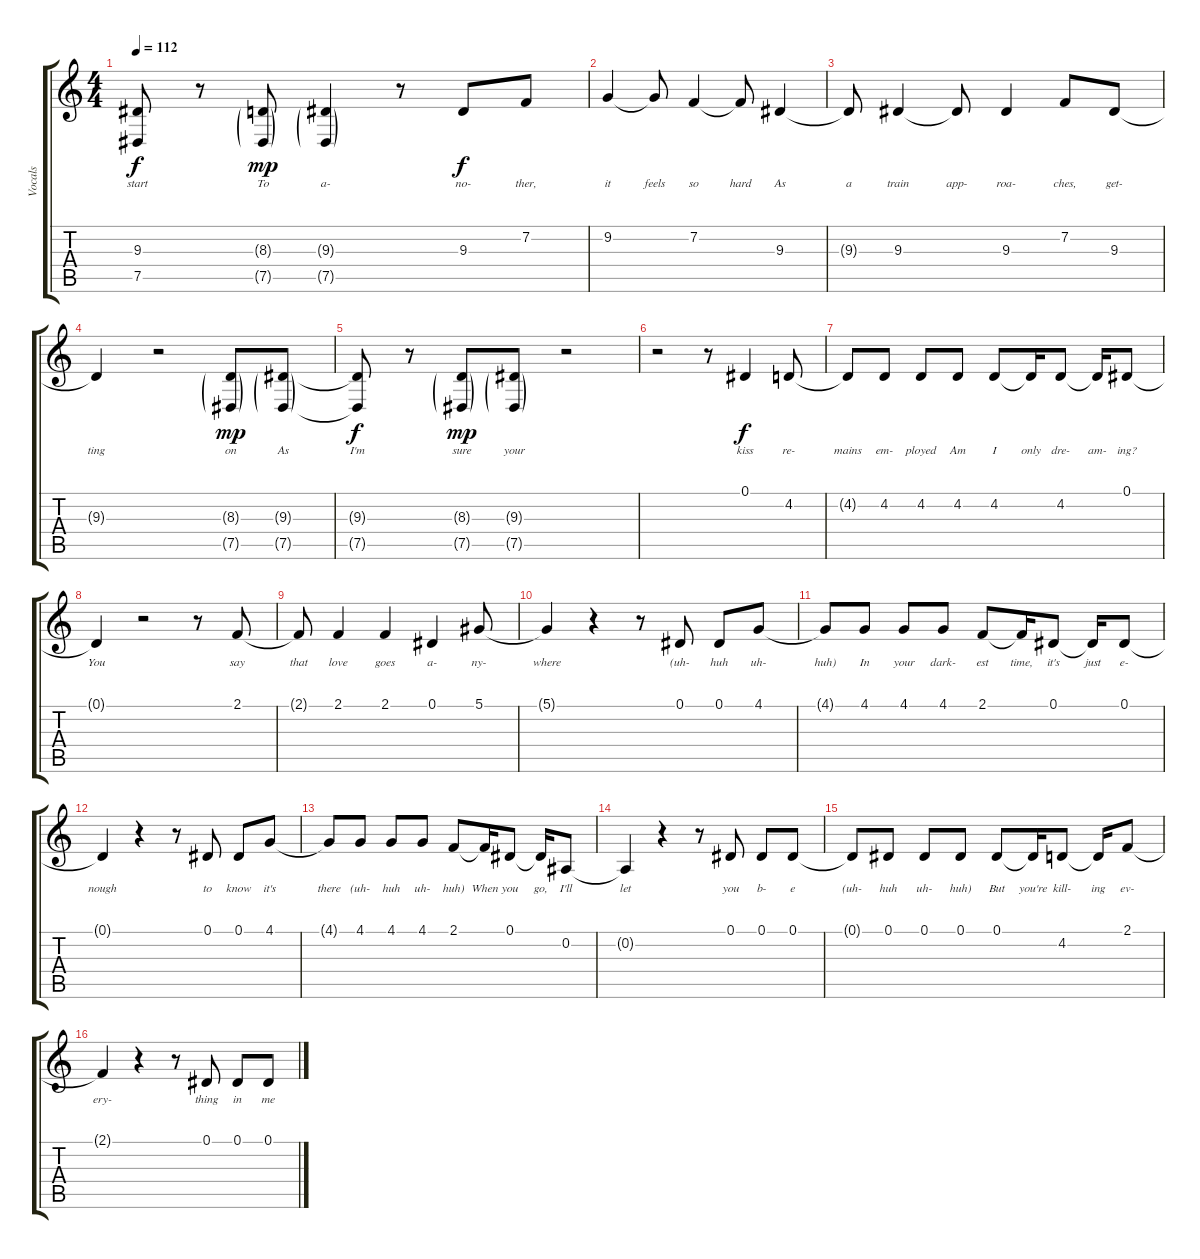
\track ("Vocals" "Vocals") {instrument lead6voice}
\staff {score tabs}
\tuning (Eb4 Bb3 Gb3 Db3 Ab2 Eb2) {hide}
\ts (4 4)
\tempo 112
\clef g2
\ks c
(9.3{t} 7.5{t}).8{lyrics (0 "start") lyrics (1 "") lyrics (2 "") lyrics (3 "") lyrics (4 "") dy f} r.8 (8.3{g} 7.5{g}).8{lyrics (0 "To") lyrics (1 "") lyrics (2 "") lyrics (3 "") lyrics (4 "") dy mp} (9.3{g} 7.5{g}).4{lyrics (0 "a-") lyrics (1 "") lyrics (2 "") lyrics (3 "") lyrics (4 "")} r.8 9.3.8{lyrics (0 "no-") lyrics (1 "") lyrics (2 "") lyrics (3 "") lyrics (4 "") dy f} 7.2.8{lyrics (0 "ther,") lyrics (1 "") lyrics (2 "") lyrics (3 "") lyrics (4 "")} |
9.2.4{lyrics (0 "it") lyrics (1 "") lyrics (2 "") lyrics (3 "") lyrics (4 "")} 9.2{t}.8{lyrics (0 "feels") lyrics (1 "") lyrics (2 "") lyrics (3 "") lyrics (4 "")} 7.2.4{lyrics (0 "so") lyrics (1 "") lyrics (2 "") lyrics (3 "") lyrics (4 "")} 7.2{t}.8{lyrics (0 "hard") lyrics (1 "") lyrics (2 "") lyrics (3 "") lyrics (4 "")} 9.3.4{lyrics (0 "As") lyrics (1 "") lyrics (2 "") lyrics (3 "") lyrics (4 "")} |
9.3{t}.8{lyrics (0 "a") lyrics (1 "") lyrics (2 "") lyrics (3 "") lyrics (4 "")} 9.3.4{lyrics (0 "train") lyrics (1 "") lyrics (2 "") lyrics (3 "") lyrics (4 "")} 9.3{t}.8{lyrics (0 "app-") lyrics (1 "") lyrics (2 "") lyrics (3 "") lyrics (4 "")} 9.3.4{lyrics (0 "roa-") lyrics (1 "") lyrics (2 "") lyrics (3 "") lyrics (4 "")} 7.2.8{lyrics (0 "ches,") lyrics (1 "") lyrics (2 "") lyrics (3 "") lyrics (4 "")} 9.3.8{lyrics (0 "get-") lyrics (1 "") lyrics (2 "") lyrics (3 "") lyrics (4 "")} |
9.3{t}.4{lyrics (0 "ting") lyrics (1 "") lyrics (2 "") lyrics (3 "") lyrics (4 "")} r.2 (8.3{g} 7.5{g}).8{lyrics (0 "on") lyrics (1 "") lyrics (2 "") lyrics (3 "") lyrics (4 "") dy mp} (9.3{g} 7.5{g}).8{lyrics (0 "As") lyrics (1 "") lyrics (2 "") lyrics (3 "") lyrics (4 "")} |
(9.3{t} 7.5{t}).8{lyrics (0 "I'm") lyrics (1 "") lyrics (2 "") lyrics (3 "") lyrics (4 "") dy f} r.8 (8.3{g} 7.5{g}).8{lyrics (0 "sure") lyrics (1 "") lyrics (2 "") lyrics (3 "") lyrics (4 "") dy mp} (9.3{g} 7.5{g}).8{lyrics (0 "your") lyrics (1 "") lyrics (2 "") lyrics (3 "") lyrics (4 "")} r.2 |
r.2 r.8 0.1.4{lyrics (0 "kiss") lyrics (1 "") lyrics (2 "") lyrics (3 "") lyrics (4 "") dy f} 4.2.8{lyrics (0 "re-") lyrics (1 "") lyrics (2 "") lyrics (3 "") lyrics (4 "")} |
4.2{t}.8{lyrics (0 "mains") lyrics (1 "") lyrics (2 "") lyrics (3 "") lyrics (4 "")} 4.2.8{lyrics (0 "em-") lyrics (1 "") lyrics (2 "") lyrics (3 "") lyrics (4 "")} 4.2.8{lyrics (0 "ployed") lyrics (1 "") lyrics (2 "") lyrics (3 "") lyrics (4 "")} 4.2.8{lyrics (0 "Am") lyrics (1 "") lyrics (2 "") lyrics (3 "") lyrics (4 "")} 4.2.8{lyrics (0 "I") lyrics (1 "") lyrics (2 "") lyrics (3 "") lyrics (4 "")} 4.2{t}.16{lyrics (0 "only") lyrics (1 "") lyrics (2 "") lyrics (3 "") lyrics (4 "")} 4.2.8{lyrics (0 "dre-") lyrics (1 "") lyrics (2 "") lyrics (3 "") lyrics (4 "")} 4.2{t}.16{lyrics (0 "am-") lyrics (1 "") lyrics (2 "") lyrics (3 "") lyrics (4 "")} 0.1.8{lyrics (0 "ing?") lyrics (1 "") lyrics (2 "") lyrics (3 "") lyrics (4 "")} |
0.1{t}.4{lyrics (0 "You") lyrics (1 "") lyrics (2 "") lyrics (3 "") lyrics (4 "")} r.2 r.8 2.1.8{lyrics (0 "say") lyrics (1 "") lyrics (2 "") lyrics (3 "") lyrics (4 "")} |
2.1{t}.8{lyrics (0 "that") lyrics (1 "") lyrics (2 "") lyrics (3 "") lyrics (4 "")} 2.1.4{lyrics (0 "love") lyrics (1 "") lyrics (2 "") lyrics (3 "") lyrics (4 "")} 2.1.4{lyrics (0 "goes") lyrics (1 "") lyrics (2 "") lyrics (3 "") lyrics (4 "")} 0.1.4{lyrics (0 "a-") lyrics (1 "") lyrics (2 "") lyrics (3 "") lyrics (4 "")} 5.1.8{lyrics (0 "ny-") lyrics (1 "") lyrics (2 "") lyrics (3 "") lyrics (4 "")} |
5.1{t}.4{lyrics (0 "where") lyrics (1 "") lyrics (2 "") lyrics (3 "") lyrics (4 "")} r.4 r.8 0.1.8{lyrics (0 "(uh-") lyrics (1 "") lyrics (2 "") lyrics (3 "") lyrics (4 "")} 0.1.8{lyrics (0 "huh") lyrics (1 "") lyrics (2 "") lyrics (3 "") lyrics (4 "")} 4.1.8{lyrics (0 "uh-") lyrics (1 "") lyrics (2 "") lyrics (3 "") lyrics (4 "")} |
4.1{t}.8{lyrics (0 "huh)") lyrics (1 "") lyrics (2 "") lyrics (3 "") lyrics (4 "")} 4.1.8{lyrics (0 "In") lyrics (1 "") lyrics (2 "") lyrics (3 "") lyrics (4 "")} 4.1.8{lyrics (0 "your") lyrics (1 "") lyrics (2 "") lyrics (3 "") lyrics (4 "")} 4.1.8{lyrics (0 "dark-") lyrics (1 "") lyrics (2 "") lyrics (3 "") lyrics (4 "")} 2.1.8{lyrics (0 "est") lyrics (1 "") lyrics (2 "") lyrics (3 "") lyrics (4 "")} 2.1{t}.16{lyrics (0 "time,") lyrics (1 "") lyrics (2 "") lyrics (3 "") lyrics (4 "")} 0.1.8{lyrics (0 "it's") lyrics (1 "") lyrics (2 "") lyrics (3 "") lyrics (4 "")} 0.1{t}.16{lyrics (0 "just") lyrics (1 "") lyrics (2 "") lyrics (3 "") lyrics (4 "")} 0.1.8{lyrics (0 "e-") lyrics (1 "") lyrics (2 "") lyrics (3 "") lyrics (4 "")} |
0.1{t}.4{lyrics (0 "nough") lyrics (1 "") lyrics (2 "") lyrics (3 "") lyrics (4 "")} r.4 r.8 0.1.8{lyrics (0 "to") lyrics (1 "") lyrics (2 "") lyrics (3 "") lyrics (4 "")} 0.1.8{lyrics (0 "know") lyrics (1 "") lyrics (2 "") lyrics (3 "") lyrics (4 "")} 4.1.8{lyrics (0 "it's") lyrics (1 "") lyrics (2 "") lyrics (3 "") lyrics (4 "")} |
4.1{t}.8{lyrics (0 "there") lyrics (1 "") lyrics (2 "") lyrics (3 "") lyrics (4 "")} 4.1.8{lyrics (0 "(uh-") lyrics (1 "") lyrics (2 "") lyrics (3 "") lyrics (4 "")} 4.1.8{lyrics (0 "huh") lyrics (1 "") lyrics (2 "") lyrics (3 "") lyrics (4 "")} 4.1.8{lyrics (0 "uh-") lyrics (1 "") lyrics (2 "") lyrics (3 "") lyrics (4 "")} 2.1.8{lyrics (0 "huh)") lyrics (1 "") lyrics (2 "") lyrics (3 "") lyrics (4 "")} 2.1{t}.16{lyrics (0 "When") lyrics (1 "") lyrics (2 "") lyrics (3 "") lyrics (4 "")} 0.1.8{lyrics (0 "you") lyrics (1 "") lyrics (2 "") lyrics (3 "") lyrics (4 "")} 0.1{t}.16{lyrics (0 "go,") lyrics (1 "") lyrics (2 "") lyrics (3 "") lyrics (4 "")} 0.2.8{lyrics (0 "I'll") lyrics (1 "") lyrics (2 "") lyrics (3 "") lyrics (4 "")} |
0.2{t}.4{lyrics (0 "let") lyrics (1 "") lyrics (2 "") lyrics (3 "") lyrics (4 "")} r.4 r.8 0.1.8{lyrics (0 "you") lyrics (1 "") lyrics (2 "") lyrics (3 "") lyrics (4 "")} 0.1.8{lyrics (0 "b-") lyrics (1 "") lyrics (2 "") lyrics (3 "") lyrics (4 "")} 0.1.8{lyrics (0 "e") lyrics (1 "") lyrics (2 "") lyrics (3 "") lyrics (4 "")} |
0.1{t}.8{lyrics (0 "(uh-") lyrics (1 "") lyrics (2 "") lyrics (3 "") lyrics (4 "")} 0.1.8{lyrics (0 "huh") lyrics (1 "") lyrics (2 "") lyrics (3 "") lyrics (4 "")} 0.1.8{lyrics (0 "uh-") lyrics (1 "") lyrics (2 "") lyrics (3 "") lyrics (4 "")} 0.1.8{lyrics (0 "huh)") lyrics (1 "") lyrics (2 "") lyrics (3 "") lyrics (4 "")} 0.1.8{lyrics (0 "But") lyrics (1 "") lyrics (2 "") lyrics (3 "") lyrics (4 "")} 0.1{t}.16{lyrics (0 "you're") lyrics (1 "") lyrics (2 "") lyrics (3 "") lyrics (4 "")} 4.2.8{lyrics (0 "kill-") lyrics (1 "") lyrics (2 "") lyrics (3 "") lyrics (4 "")} 4.2{t}.16{lyrics (0 "ing") lyrics (1 "") lyrics (2 "") lyrics (3 "") lyrics (4 "")} 2.1.8{lyrics (0 "ev-") lyrics (1 "") lyrics (2 "") lyrics (3 "") lyrics (4 "")} |
2.1{t}.4{lyrics (0 "ery-") lyrics (1 "") lyrics (2 "") lyrics (3 "") lyrics (4 "")} r.4 r.8 0.1.8{lyrics (0 "thing") lyrics (1 "") lyrics (2 "") lyrics (3 "") lyrics (4 "")} 0.1.8{lyrics (0 "in") lyrics (1 "") lyrics (2 "") lyrics (3 "") lyrics (4 "")} 0.1.8{lyrics (0 "me") lyrics (1 "") lyrics (2 "") lyrics (3 "") lyrics (4 "")}
